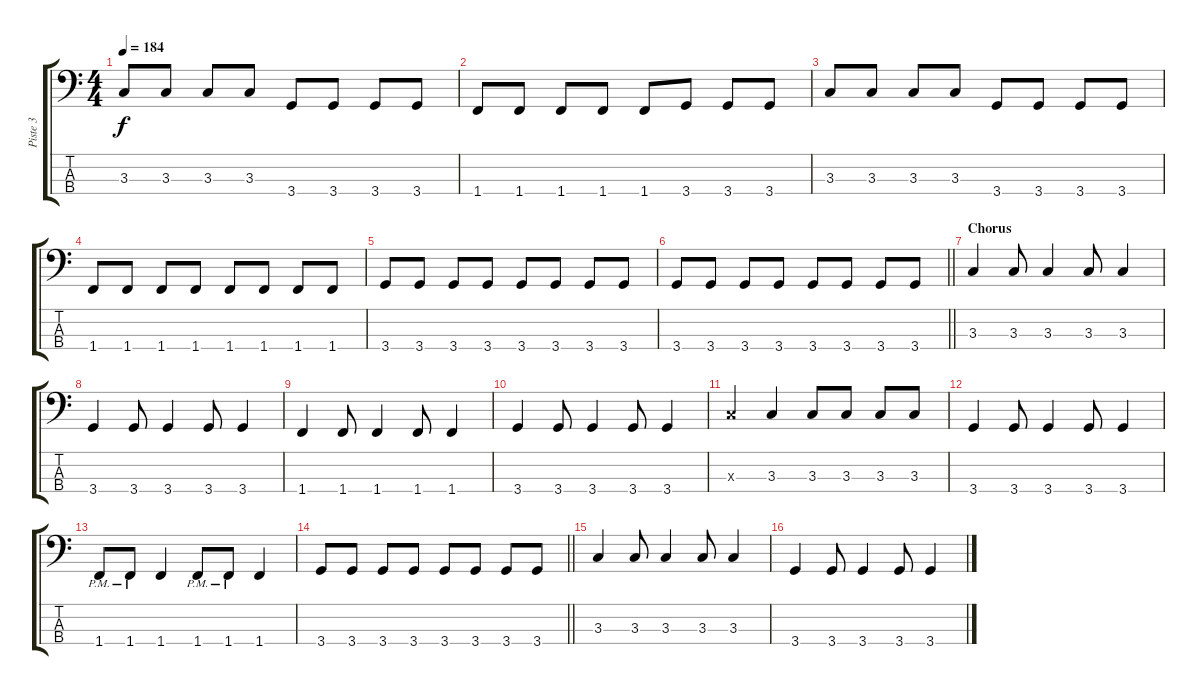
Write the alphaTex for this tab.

\track ("Piste 3" "Piste 3") {instrument electricbasspick}
\staff {score tabs}
\tuning (G2 D2 A1 E1) {hide}
\ts (4 4)
\tempo 184
\clef f4
\ks c
3.3.8{dy f} 3.3.8 3.3.8 3.3.8 3.4.8 3.4.8 3.4.8 3.4.8 |
1.4.8 1.4.8 1.4.8 1.4.8 1.4.8 3.4.8 3.4.8 3.4.8 |
3.3.8 3.3.8 3.3.8 3.3.8 3.4.8 3.4.8 3.4.8 3.4.8 |
1.4.8 1.4.8 1.4.8 1.4.8 1.4.8 1.4.8 1.4.8 1.4.8 |
3.4.8 3.4.8 3.4.8 3.4.8 3.4.8 3.4.8 3.4.8 3.4.8 |
\barLineRight lightlight
3.4.8 3.4.8 3.4.8 3.4.8 3.4.8 3.4.8 3.4.8 3.4.8 |
\section ("" "Chorus")
3.3.4 3.3.8 3.3.4 3.3.8 3.3.4 |
3.4.4 3.4.8 3.4.4 3.4.8 3.4.4 |
1.4.4 1.4.8 1.4.4 1.4.8 1.4.4 |
3.4.4 3.4.8 3.4.4 3.4.8 3.4.4 |
3.3{x}.4 3.3.4 3.3.8 3.3.8 3.3.8 3.3.8 |
3.4.4 3.4.8 3.4.4 3.4.8 3.4.4 |
1.4{pm}.8 1.4{pm}.8 1.4.4 1.4{pm}.8 1.4{pm}.8 1.4.4 |
\barLineRight lightlight
3.4.8 3.4.8 3.4.8 3.4.8 3.4.8 3.4.8 3.4.8 3.4.8 |
3.3.4 3.3.8 3.3.4 3.3.8 3.3.4 |
3.4.4 3.4.8 3.4.4 3.4.8 3.4.4
